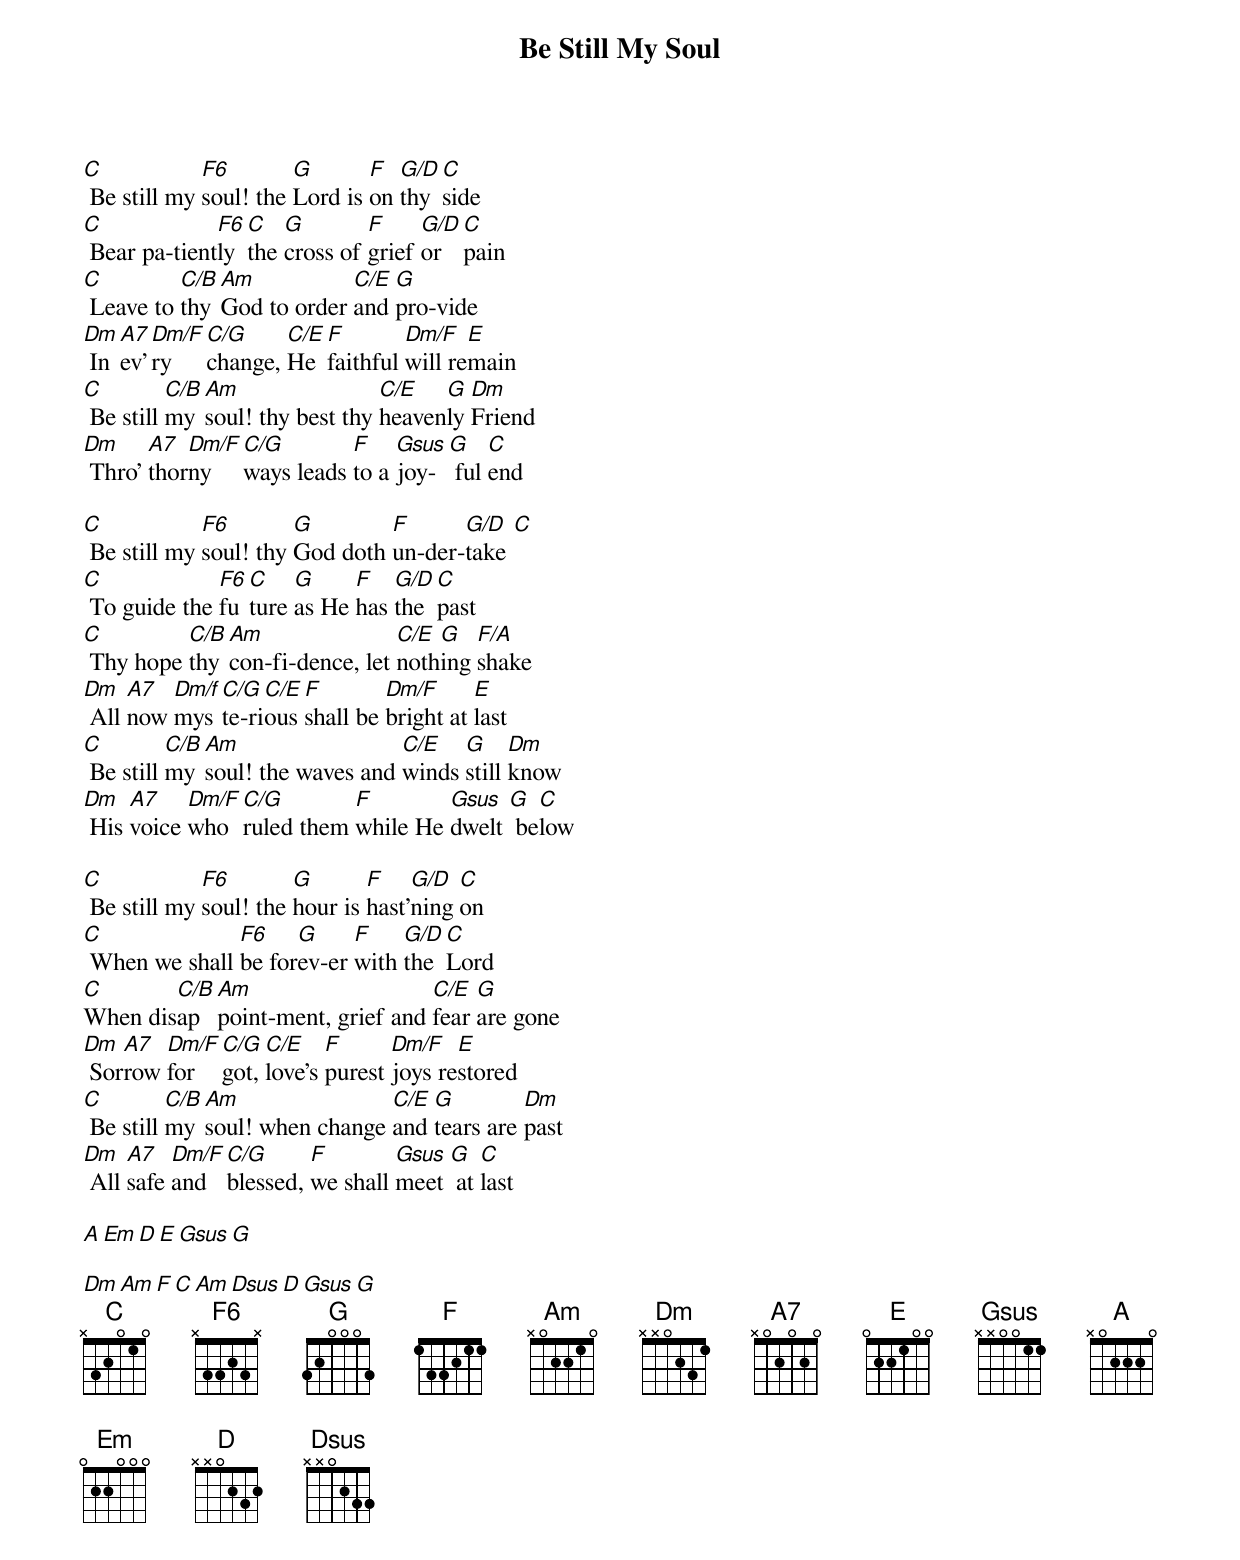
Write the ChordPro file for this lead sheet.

{title: Be Still My Soul}
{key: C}
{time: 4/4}
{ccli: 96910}
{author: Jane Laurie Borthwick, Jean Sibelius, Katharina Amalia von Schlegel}
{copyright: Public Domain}

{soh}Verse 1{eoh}
[C] Be still my [F6]soul! the [G]Lord is [F]on [G/D]thy [C]side
[C] Bear pa-tient[F6]ly [C]the [G]cross of [F]grief [G/D]or [C]pain
[C] Leave to [C/B]thy [Am]God to order [C/E]and [G]pro-vide
[Dm] In [A7]ev'[Dm/F]ry [C/G]change, [C/E]He [F]faithful [Dm/F]will re[E]main
[C] Be still [C/B]my [Am]soul! thy best thy [C/E]heaven[G]ly [Dm]Friend
[Dm] Thro' [A7]thor[Dm/F]ny [C/G]ways leads [F]to a [Gsus]joy- [G] ful [C]end

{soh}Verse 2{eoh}
[C] Be still my [F6]soul! thy [G]God doth [F]un-der-[G/D  C]take
[C] To guide the [F6]fu[C]ture [G]as He [F]has [G/D]the [C]past
[C] Thy hope [C/B]thy [Am]con-fi-dence, let [C/E]noth[G]ing [F/A]shake
[Dm] All [A7]now [Dm/f]mys[C/G]te-ri[C/E]ous [F]shall be [Dm/F]bright at [E]last
[C] Be still [C/B]my [Am]soul! the waves and [C/E]winds [G]still [Dm]know
[Dm] His [A7]voice [Dm/F]who [C/G]ruled them [F]while He [Gsus]dwelt [G] be[C]low

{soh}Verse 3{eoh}
[C] Be still my [F6]soul! the [G]hour is [F]hast'[G/D]ning [C]on
[C] When we shall [F6]be for[G]ev-er [F]with [G/D]the [C]Lord
[C]When dis[C/B]ap[Am]point-ment, grief and [C/E]fear [G]are gone
[Dm] Sor[A7]row [Dm/F]for[C/G]got, [C/E]love's [F]purest [Dm/F]joys re[E]stored
[C] Be still [C/B]my [Am]soul! when change [C/E]and [G]tears are [Dm]past
[Dm] All [A7]safe [Dm/F]and [C/G]blessed, [F]we shall [Gsus]meet [G] at [C]last

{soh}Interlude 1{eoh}
[A][Em][D][E][Gsus][G]

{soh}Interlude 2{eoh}
[Dm][Am][F][C][Am][Dsus][D][Gsus][G]
